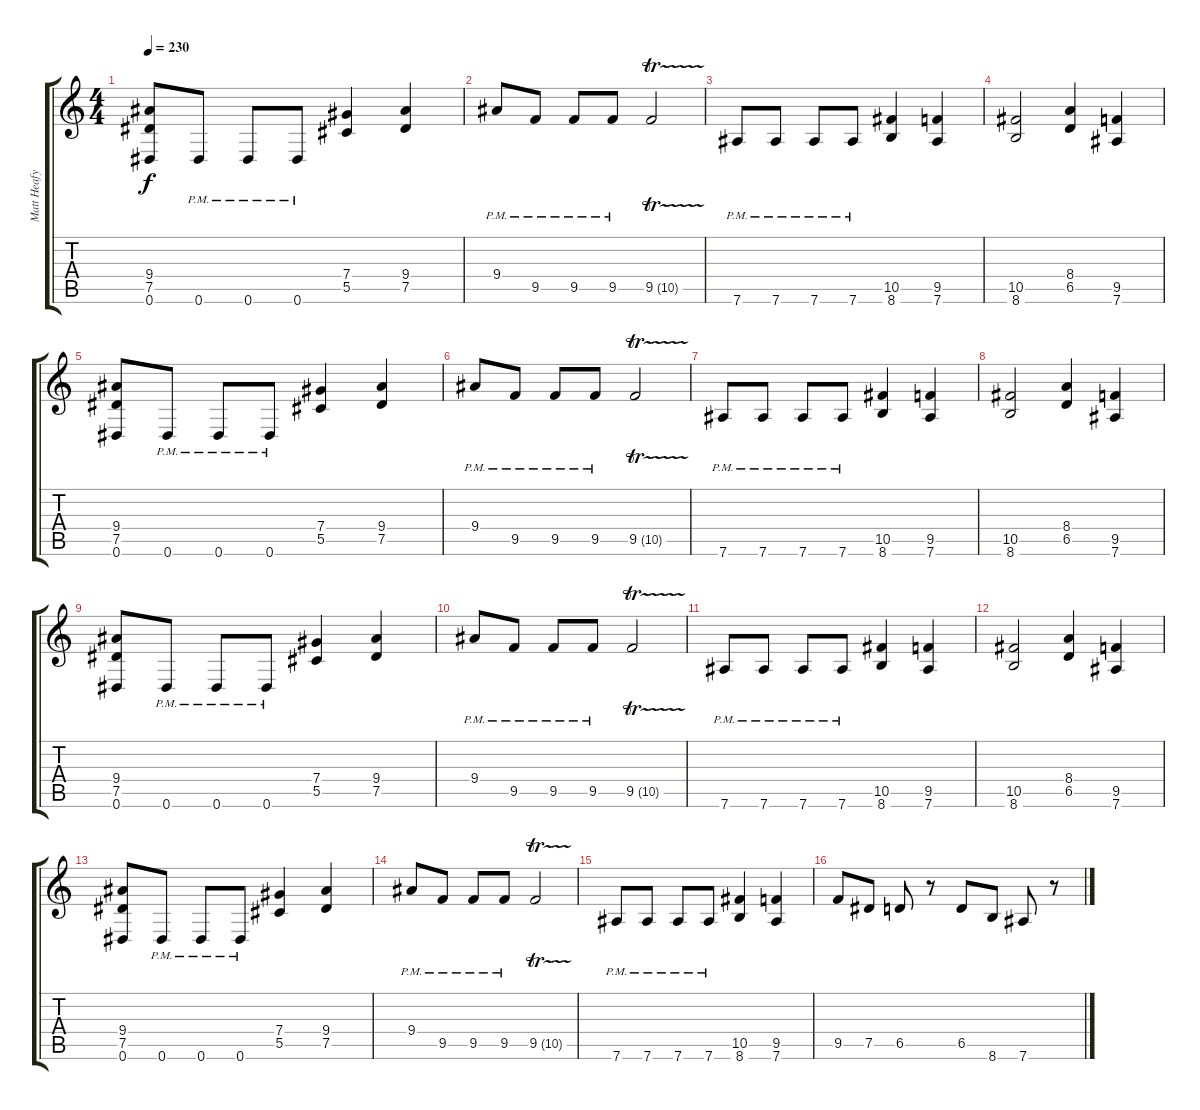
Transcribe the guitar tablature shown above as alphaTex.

\track ("Matt Heafy (Rhythm Guitar)" "Matt Heafy") {instrument overdrivenguitar}
\staff {score tabs}
\tuning (Eb4 Bb3 Gb3 Db3 Ab2 Eb2) {hide}
\ts (4 4)
\tempo 230
\clef g2
\ks c
(9.4 7.5 0.6).8{dy f} 0.6{pm}.8 0.6{pm}.8 0.6{pm}.8 (7.4 5.5).4 (9.4 7.5).4 |
9.4{pm}.8 9.5{pm}.8 9.5{pm}.8 9.5{pm}.8 9.5{tr (10 16)}.2 |
7.6{pm}.8 7.6{pm}.8 7.6{pm}.8 7.6{pm}.8 (10.5 8.6).4 (9.5 7.6).4 |
(10.5 8.6).2 (8.4 6.5).4 (9.5 7.6).4 |
(9.4 7.5 0.6).8 0.6{pm}.8 0.6{pm}.8 0.6{pm}.8 (7.4 5.5).4 (9.4 7.5).4 |
9.4{pm}.8 9.5{pm}.8 9.5{pm}.8 9.5{pm}.8 9.5{tr (10 16)}.2 |
7.6{pm}.8 7.6{pm}.8 7.6{pm}.8 7.6{pm}.8 (10.5 8.6).4 (9.5 7.6).4 |
(10.5 8.6).2 (8.4 6.5).4 (9.5 7.6).4 |
(9.4 7.5 0.6).8 0.6{pm}.8 0.6{pm}.8 0.6{pm}.8 (7.4 5.5).4 (9.4 7.5).4 |
9.4{pm}.8 9.5{pm}.8 9.5{pm}.8 9.5{pm}.8 9.5{tr (10 16)}.2 |
7.6{pm}.8 7.6{pm}.8 7.6{pm}.8 7.6{pm}.8 (10.5 8.6).4 (9.5 7.6).4 |
(10.5 8.6).2 (8.4 6.5).4 (9.5 7.6).4 |
(9.4 7.5 0.6).8 0.6{pm}.8 0.6{pm}.8 0.6{pm}.8 (7.4 5.5).4 (9.4 7.5).4 |
9.4{pm}.8 9.5{pm}.8 9.5{pm}.8 9.5{pm}.8 9.5{tr (10 16)}.2 |
7.6{pm}.8 7.6{pm}.8 7.6{pm}.8 7.6{pm}.8 (10.5 8.6).4 (9.5 7.6).4 |
9.5.8 7.5.8 6.5.8 r.8 6.5.8 8.6.8 7.6.8 r.8
